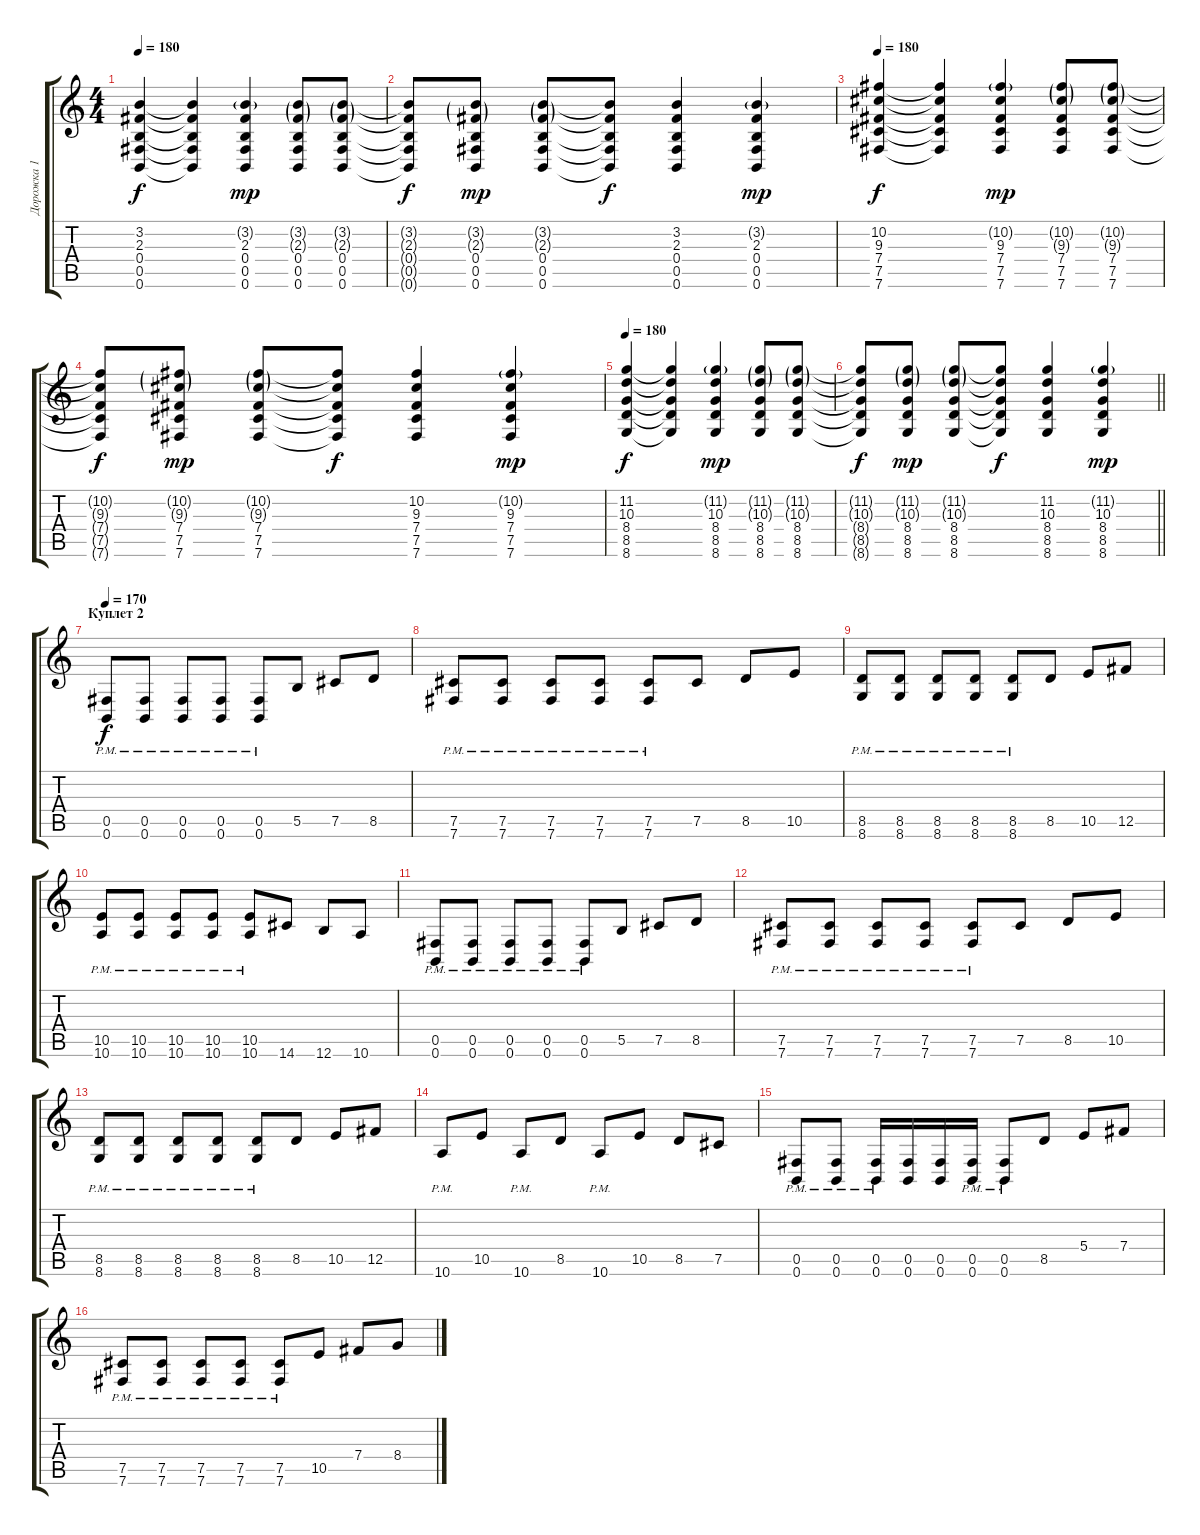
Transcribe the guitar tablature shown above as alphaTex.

\track ("Дорожка 1" "Дорожка 1") {instrument overdrivenguitar}
\staff {score tabs}
\tuning (Db4 Ab3 E3 B2 Gb2 B1) {hide}
\ts (4 4)
\tempo 180
\clef g2
\ks c
(3.2 2.3 0.4 0.5 0.6).4{dy f} (3.2{t} 2.3{t} 0.4{t} 0.5{t} 0.6{t}).4 (3.2{g} 2.3 0.4 0.5 0.6).4{dy mp} (3.2{g} 2.3{g} 0.4 0.5 0.6).8 (3.2{g} 2.3{g} 0.4 0.5 0.6).8 |
(3.2{t} 2.3{t} 0.4{t} 0.5{t} 0.6{t}).8{dy f} (3.2{g} 2.3{g} 0.4 0.5 0.6).8{dy mp} (3.2{g} 2.3{g} 0.4 0.5 0.6).8 (3.2{t} 2.3{t} 0.4{t} 0.5{t} 0.6{t}).8{dy f} (3.2 2.3 0.4 0.5 0.6).4 (3.2{g} 2.3 0.4 0.5 0.6).4{dy mp} |
\tempo 180
(10.2 9.3 7.4 7.5 7.6).4{dy f} (10.2{t} 9.3{t} 7.4{t} 7.5{t} 7.6{t}).4 (10.2{g} 9.3 7.4 7.5 7.6).4{dy mp} (10.2{g} 9.3{g} 7.4 7.5 7.6).8 (10.2{g} 9.3{g} 7.4 7.5 7.6).8 |
(10.2{t} 9.3{t} 7.4{t} 7.5{t} 7.6{t}).8{dy f} (10.2{g} 9.3{g} 7.4 7.5 7.6).8{dy mp} (10.2{g} 9.3{g} 7.4 7.5 7.6).8 (10.2{t} 9.3{t} 7.4{t} 7.5{t} 7.6{t}).8{dy f} (10.2 9.3 7.4 7.5 7.6).4 (10.2{g} 9.3 7.4 7.5 7.6).4{dy mp} |
\tempo 180
(11.2 10.3 8.4 8.5 8.6).4{dy f} (11.2{t} 10.3{t} 8.4{t} 8.5{t} 8.6{t}).4 (11.2{g} 10.3 8.4 8.5 8.6).4{dy mp} (11.2{g} 10.3{g} 8.4 8.5 8.6).8 (11.2{g} 10.3{g} 8.4 8.5 8.6).8 |
\barLineRight lightlight
(11.2{t} 10.3{t} 8.4{t} 8.5{t} 8.6{t}).8{dy f} (11.2{g} 10.3{g} 8.4 8.5 8.6).8{dy mp} (11.2{g} 10.3{g} 8.4 8.5 8.6).8 (11.2{t} 10.3{t} 8.4{t} 8.5{t} 8.6{t}).8{dy f} (11.2 10.3 8.4 8.5 8.6).4 (11.2{g} 10.3 8.4 8.5 8.6).4{dy mp} |
\section ("" "Куплет 2")
\tempo 170
(0.5 0.6{pm}).8{dy f} (0.5 0.6{pm}).8 (0.5 0.6{pm}).8 (0.5 0.6{pm}).8 (0.5 0.6{pm}).8 5.5.8 7.5.8 8.5.8 |
(7.5 7.6{pm}).8 (7.5 7.6{pm}).8 (7.5 7.6{pm}).8 (7.5 7.6{pm}).8 (7.5 7.6{pm}).8 7.5.8 8.5.8 10.5.8 |
(8.5 8.6{pm}).8 (8.5 8.6{pm}).8 (8.5 8.6{pm}).8 (8.5 8.6{pm}).8 (8.5 8.6{pm}).8 8.5.8 10.5.8 12.5.8 |
(10.5 10.6{pm}).8 (10.5 10.6{pm}).8 (10.5 10.6{pm}).8 (10.5 10.6{pm}).8 (10.5 10.6{pm}).8 14.6.8 12.6.8 10.6.8 |
(0.5 0.6{pm}).8 (0.5 0.6{pm}).8 (0.5 0.6{pm}).8 (0.5 0.6{pm}).8 (0.5 0.6{pm}).8 5.5.8 7.5.8 8.5.8 |
(7.5 7.6{pm}).8 (7.5 7.6{pm}).8 (7.5 7.6{pm}).8 (7.5 7.6{pm}).8 (7.5 7.6{pm}).8 7.5.8 8.5.8 10.5.8 |
(8.5 8.6{pm}).8 (8.5 8.6{pm}).8 (8.5 8.6{pm}).8 (8.5 8.6{pm}).8 (8.5 8.6{pm}).8 8.5.8 10.5.8 12.5.8 |
10.6{pm}.8 10.5.8 10.6{pm}.8 8.5.8 10.6{pm}.8 10.5.8 8.5.8 7.5.8 |
(0.5 0.6{pm}).8 (0.5 0.6{pm}).8 (0.5 0.6{pm}).16 (0.5 0.6).16 (0.5 0.6).16 (0.5 0.6{pm}).16 (0.5 0.6{pm}).8 8.5.8 5.4.8 7.4.8 |
(7.5 7.6{pm}).8 (7.5 7.6{pm}).8 (7.5 7.6{pm}).8 (7.5 7.6{pm}).8 (7.5 7.6{pm}).8 10.5.8 7.4.8 8.4.8
